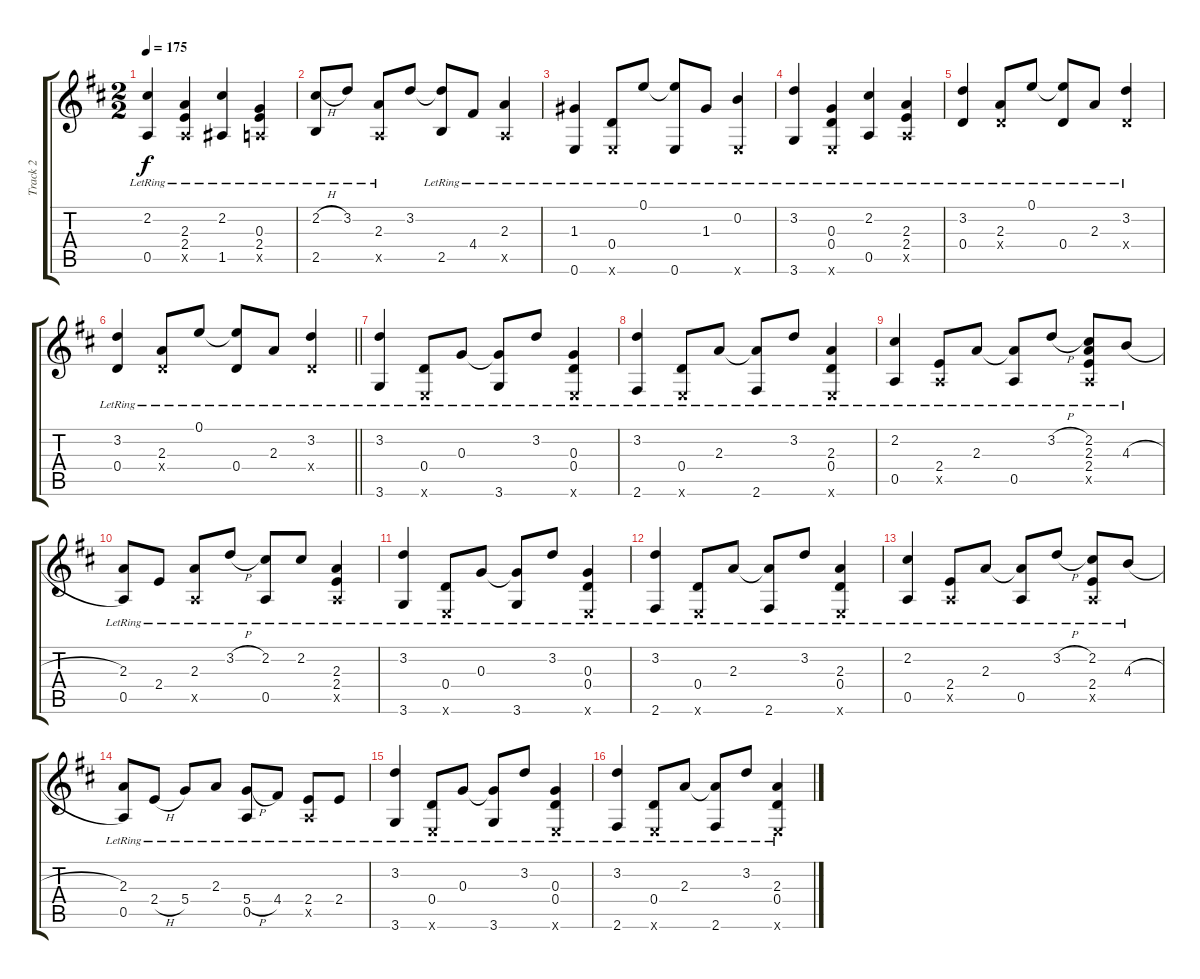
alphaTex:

\track ("Track 2" "Track 2") {instrument acousticguitarsteel}
\staff {score tabs}
\tuning (E4 B3 G3 D3 A2 E2) {hide}
\ts (2 2)
\tempo 175
\clef g2
\ks d
(2.2{lr} 0.5{lr}).4{dy f} (2.3{lr} 2.4{lr} 0.5{x}).4 (2.2{lr} 1.5{lr}).4 (0.3{lr} 2.4{lr} 0.5{x}).4 |
(2.2{h lr} 2.5{lr}).8 3.2{lr}.8 (2.3{lr} 0.5{x}).8 3.2.8 (3.2{t} 2.5{lr}).8 4.4{lr}.8 (2.3{lr} 0.5{x}).4 |
(1.3{lr} 0.6{lr}).4 (0.4{lr} 0.6{x}).8 0.1{lr}.8 (0.1{t} 0.6{lr}).8 1.3{lr}.8 (0.2{lr} 0.6{x}).4 |
(3.2{lr} 3.6{lr}).4 (0.3{lr} 0.4{lr} 0.6{x}).4 (2.2{lr} 0.5{lr}).4 (2.3{lr} 2.4{lr} 0.5{x}).4 |
(3.2{lr} 0.4{lr}).4 (2.3{lr} 0.4{x}).8 0.1{lr}.8 (0.1{t} 0.4{lr}).8 2.3{lr}.8 (3.2{lr} 0.4{x}).4 |
\barLineRight lightlight
(3.2{lr} 0.4{lr}).4 (2.3{lr} 0.4{x}).8 0.1{lr}.8 (0.1{t} 0.4{lr}).8 2.3{lr}.8 (3.2{lr} 0.4{x}).4 |
(3.2{lr} 3.6{lr}).4 (0.4{lr} 0.6{x}).8 0.3{lr}.8 (0.3{t} 3.6{lr}).8 3.2{lr}.8 (0.3{lr} 0.4{lr} 0.6{x}).4 |
(3.2{lr} 2.6{lr}).4 (0.4{lr} 0.6{x}).8 2.3{lr}.8 (2.3{t} 2.6{lr}).8 3.2{lr}.8 (2.3{lr} 0.4{lr} 0.6{x}).4 |
(2.2{lr} 0.5{lr}).4 (2.4{lr} 0.5{x}).8 2.3{lr}.8 (2.3{t} 0.5{lr}).8 3.2{h lr}.8 (2.2 2.3{lr} 2.4 0.5{x}).8 4.3{h lr}.8 |
(2.3{lr} 0.5{lr}).8 2.4{lr}.8 (2.3{lr} 0.5{x}).8 3.2{h lr}.8 (2.2{lr} 0.5{lr}).8 2.2{lr}.8 (2.3{lr} 2.4{lr} 0.5{x}).4 |
(3.2{lr} 3.6{lr}).4 (0.4{lr} 0.6{x}).8 0.3{lr}.8 (0.3{t} 3.6{lr}).8 3.2{lr}.8 (0.3{lr} 0.4{lr} 0.6{x}).4 |
(3.2{lr} 2.6{lr}).4 (0.4{lr} 0.6{x}).8 2.3{lr}.8 (2.3{t} 2.6{lr}).8 3.2{lr}.8 (2.3{lr} 0.4{lr} 0.6{x}).4 |
(2.2{lr} 0.5{lr}).4 (2.4{lr} 0.5{x}).8 2.3{lr}.8 (2.3{t} 0.5{lr}).8 3.2{h lr}.8 (2.2{lr} 2.4{lr} 0.5{x}).8 4.3{h lr}.8 |
(2.3{lr} 0.5{lr}).8 2.4{h lr}.8 5.4{lr}.8 2.3{lr}.8 (5.4{h} 0.5{lr}).8 4.4{lr}.8 (2.4{lr} 0.5{x}).8 2.4{lr}.8 |
(3.2{lr} 3.6{lr}).4 (0.4{lr} 0.6{x}).8 0.3{lr}.8 (0.3{t} 3.6{lr}).8 3.2{lr}.8 (0.3{lr} 0.4{lr} 0.6{x}).4 |
(3.2{lr} 2.6{lr}).4 (0.4{lr} 0.6{x}).8 2.3{lr}.8 (2.3{t} 2.6{lr}).8 3.2{lr}.8 (2.3{lr} 0.4{lr} 0.6{x}).4
